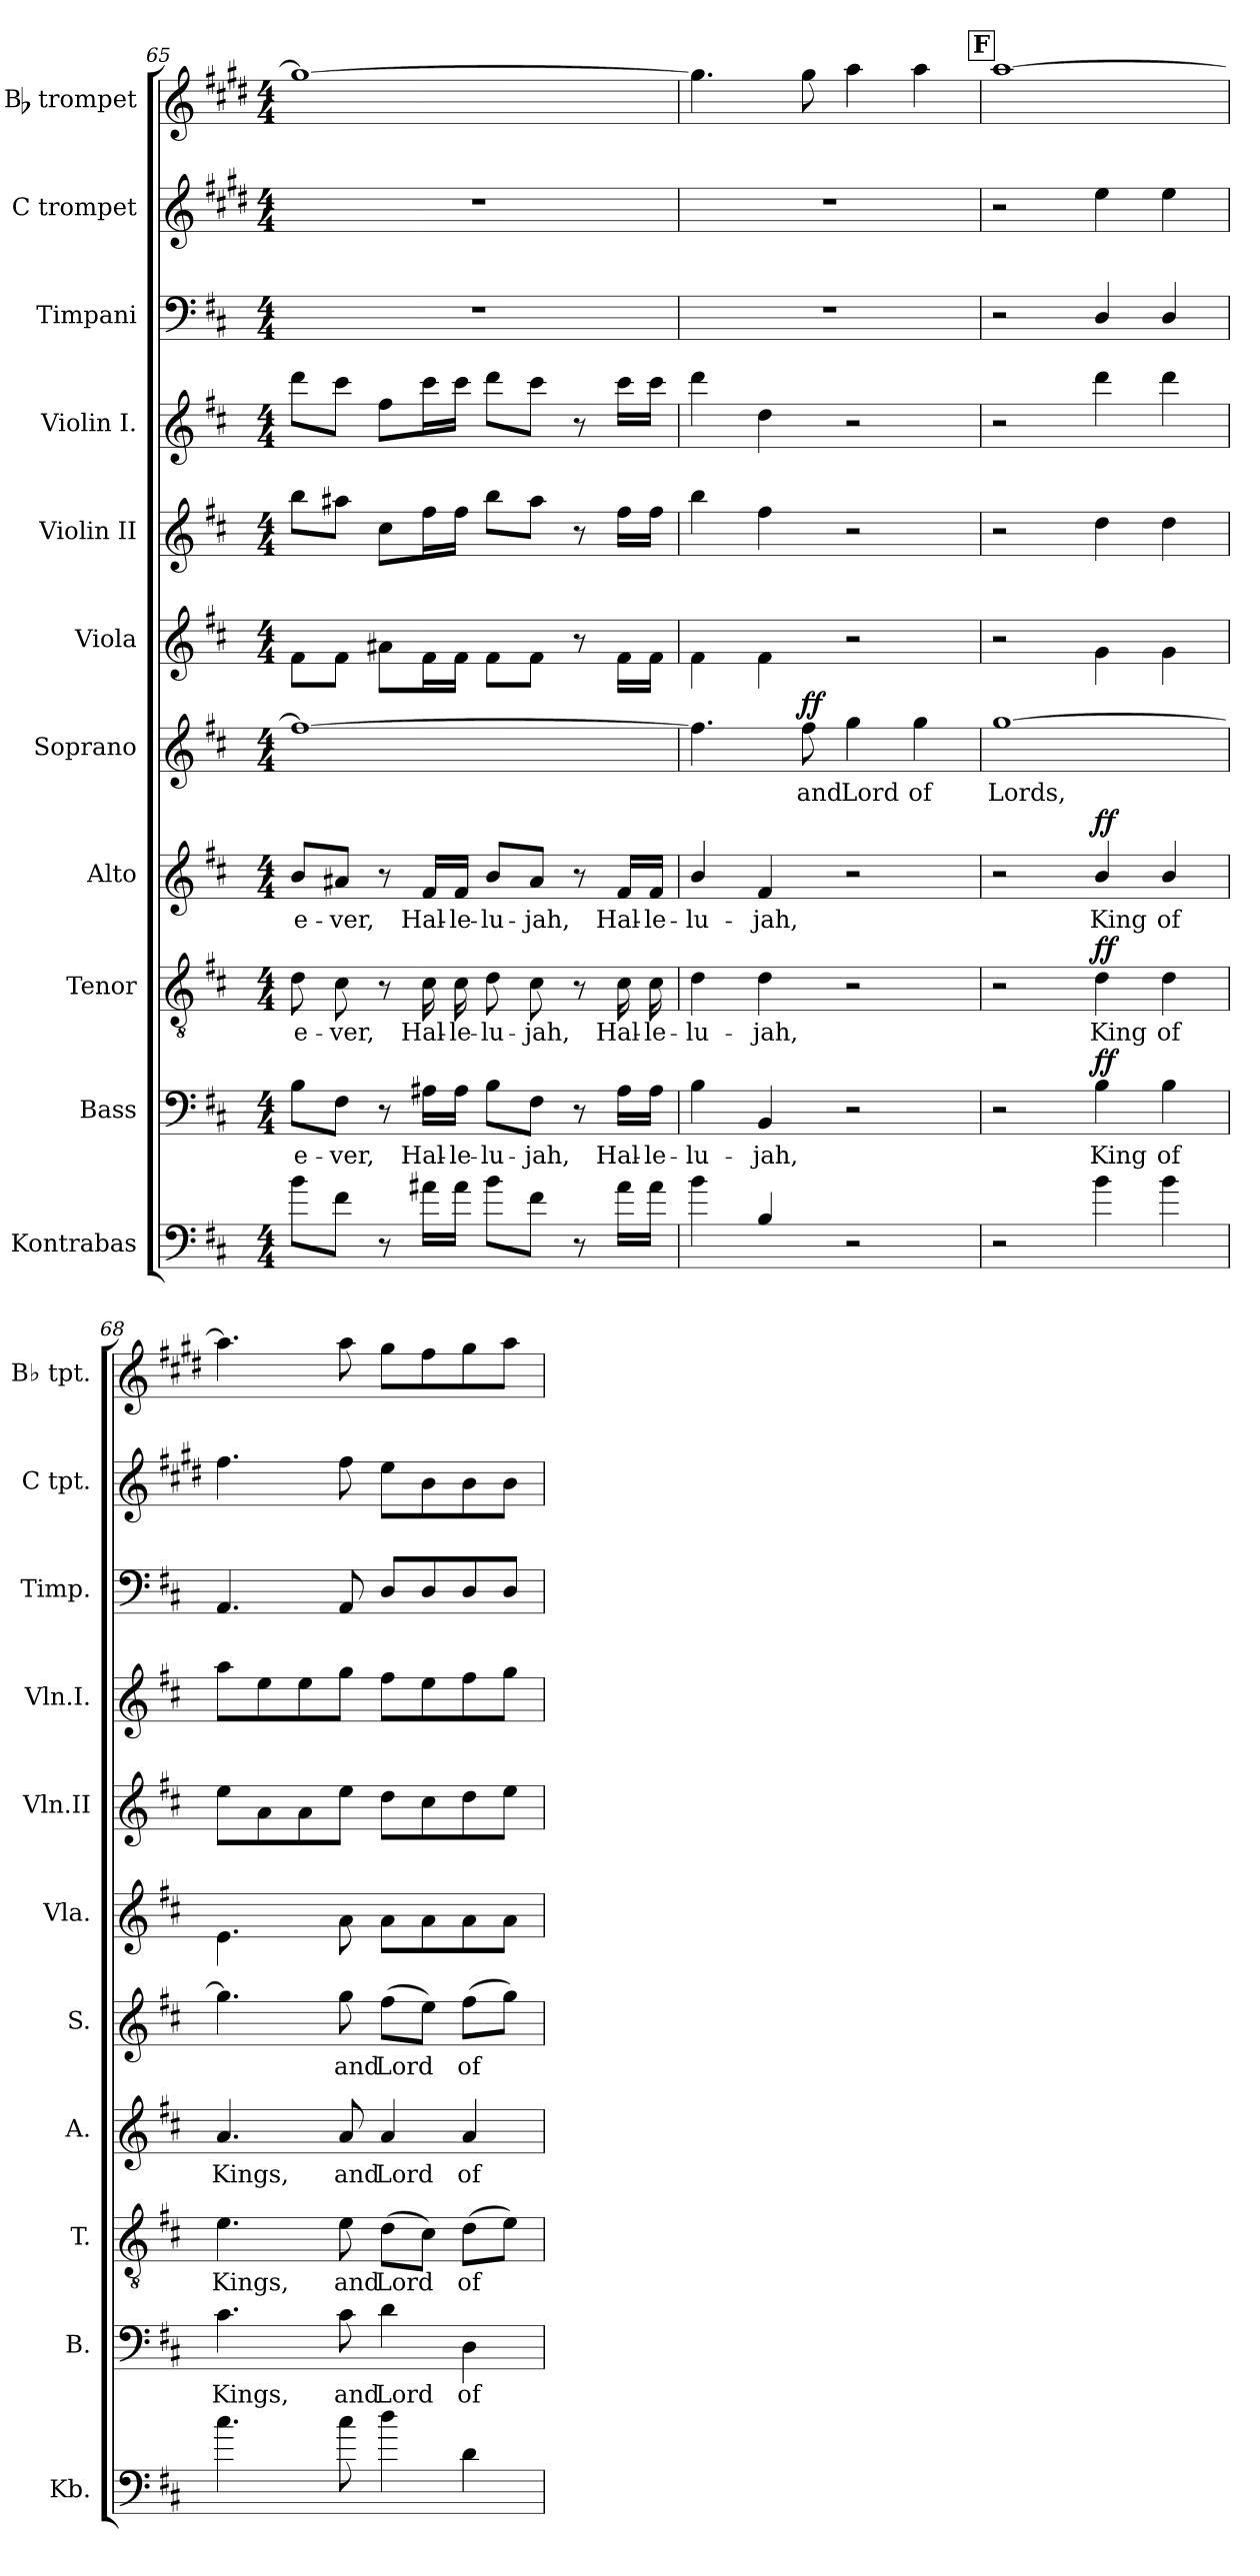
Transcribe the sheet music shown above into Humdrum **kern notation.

**kern	**kern	**text	**dynam	**kern	**text	**dynam	**kern	**text	**dynam	**kern	**text	**dynam	**kern	**kern	**kern	**kern	**kern	**kern
*part11	*part10	*part10	*part10	*part9	*part9	*part9	*part8	*part8	*part8	*part7	*part7	*part7	*part6	*part5	*part4	*part3	*part2	*part1
*staff11	*staff10	*staff10	*staff10	*staff9	*staff9	*staff9	*staff8	*staff8	*staff8	*staff7	*staff7	*staff7	*staff6	*staff5	*staff4	*staff3	*staff2	*staff1
*I"Kontrabas	*I"Bass	*	*	*I"Tenor	*	*	*I"Alto	*	*	*I"Soprano	*	*	*I"Viola	*I"Violin II	*I"Violin I.	*I"Timpani	*I"C trompet	*I"Bb trompet
*I'Kb.	*I'B.	*	*	*I'T.	*	*	*I'A.	*	*	*I'S.	*	*	*I'Vla.	*I'Vln.II	*I'Vln.I.	*I'Timp.	*I'C tpt.	*I'Bb tpt.
*clefF4	*clefF4	*	*	*clefGv2	*	*	*clefG2	*	*	*clefG2	*	*	*clefG2	*clefG2	*clefG2	*clefF4	*clefG2	*clefG2
*ITrd7c12	*	*	*	*	*	*	*	*	*	*	*	*	*	*	*	*	*ITrd1c2	*ITrd1c2
*k[f#c#]	*k[f#c#]	*	*	*k[f#c#]	*	*	*k[f#c#]	*	*	*k[f#c#]	*	*	*k[f#c#]	*k[f#c#]	*k[f#c#]	*k[f#c#]	*k[f#c#]	*k[f#c#]
*M4/4	*M4/4	*	*	*M4/4	*	*	*M4/4	*	*	*M4/4	*	*	*M4/4	*M4/4	*M4/4	*M4/4	*M4/4	*M4/4
=65	=65	=65	=65	=65	=65	=65	=65	=65	=65	=65	=65	=65	=65	=65	=65	=65	=65	=65
!	!	!LO:LY:b	!	!	!LO:LY:b	!	!	!LO:LY:b	!	!	!	!	!	!	!	!	!	!
8B\L	8B\L	e-	.	8d\	e-	.	8b/L	e-	.	1ff#_	.	.	8f#\L	8bb\L	8ddd\L	1r	1r	1ff#_
!	!	!LO:LY:b	!	!	!LO:LY:b	!	!	!LO:LY:b	!	!	!	!	!	!	!	!	!	!
8F#\J	8F#\J	-ver,	.	8c#\	-ver,	.	8a#X/J	-ver,	.	.	.	.	8f#\J	8aa#X\J	8ccc#\J	.	.	.
8r	8r	.	.	8r	.	.	8r	.	.	.	.	.	8a#X\L	8cc#\L	8ff#\L	.	.	.
!	!	!LO:LY:b	!	!	!LO:LY:b	!	!	!LO:LY:b	!	!	!	!	!	!	!	!	!	!
16A#X\LL	16A#X\LL	Hal-	.	16c#\	Hal-	.	16f#/LL	Hal-	.	.	.	.	16f#\L	16ff#\L	16ccc#\L	.	.	.
!	!	!LO:LY:b	!	!	!LO:LY:b	!	!	!LO:LY:b	!	!	!	!	!	!	!	!	!	!
16A#\JJ	16A#\JJ	-le-	.	16c#\	-le-	.	16f#/JJ	-le-	.	.	.	.	16f#\JJ	16ff#\JJ	16ccc#\JJ	.	.	.
!	!	!LO:LY:b	!	!	!LO:LY:b	!	!	!LO:LY:b	!	!	!	!	!	!	!	!	!	!
8B\L	8B\L	-lu-	.	8d\	-lu-	.	8b/L	-lu-	.	.	.	.	8f#\L	8bb\L	8ddd\L	.	.	.
!	!	!LO:LY:b	!	!	!LO:LY:b	!	!	!LO:LY:b	!	!	!	!	!	!	!	!	!	!
8F#\J	8F#\J	-jah,	.	8c#\	-jah,	.	8a#/J	-jah,	.	.	.	.	8f#\J	8aa#\J	8ccc#\J	.	.	.
8r	8r	.	.	8r	.	.	8r	.	.	.	.	.	8r	8r	8r	.	.	.
!	!	!LO:LY:b	!	!	!LO:LY:b	!	!	!LO:LY:b	!	!	!	!	!	!	!	!	!	!
16A#\LL	16A#\LL	Hal-	.	16c#\	Hal-	.	16f#/LL	Hal-	.	.	.	.	16f#\LL	16ff#\LL	16ccc#\LL	.	.	.
!	!	!LO:LY:b	!	!	!LO:LY:b	!	!	!LO:LY:b	!	!	!	!	!	!	!	!	!	!
16A#\JJ	16A#\JJ	-le-	.	16c#\	-le-	.	16f#/JJ	-le-	.	.	.	.	16f#\JJ	16ff#\JJ	16ccc#\JJ	.	.	.
!!LO:PB:g=z
=66	=66	=66	=66	=66	=66	=66	=66	=66	=66	=66	=66	=66	=66	=66	=66	=66	=66	=66
!	!	!LO:LY:b	!	!	!LO:LY:b	!	!	!LO:LY:b	!	!	!	!	!	!	!	!	!	!
4B\	4B\	-lu-	.	4d\	-lu-	.	4b/	-lu-	.	4.ff#\]	.	.	4f#\	4bb\	4ddd\	1r	1r	4.ff#\]
!	!	!LO:LY:b	!	!	!LO:LY:b	!	!	!LO:LY:b	!	!	!	!	!	!	!	!	!	!
4BB/	4BB/	-jah,	.	4d\	-jah,	.	4f#/	-jah,	.	.	.	.	4f#\	4ff#\	4dd\	.	.	.
!	!	!	!	!	!	!	!	!	!	!	!LO:LY:b	!LO:DY:b	!	!	!	!	!	!
.	.	.	.	.	.	.	.	.	.	8ff#\	and	ff	.	.	.	.	.	8ff#\
!	!	!	!	!	!	!	!	!	!	!	!LO:LY:b	!	!	!	!	!	!	!
2r	2r	.	.	2r	.	.	2r	.	.	4gg\	Lord	.	2r	2r	2r	.	.	4gg\
!	!	!	!	!	!	!	!	!	!	!	!LO:LY:b	!	!	!	!	!	!	!
.	.	.	.	.	.	.	.	.	.	4gg\	of	.	.	.	.	.	.	4gg\
!!LO:REH:place=s1:a:B:cj:fs=14:t=F
=67	=67	=67	=67	=67	=67	=67	=67	=67	=67	=67	=67	=67	=67	=67	=67	=67	=67	=67
!	!	!	!	!	!	!	!	!	!	!	!LO:LY:b	!	!	!	!	!	!	!
2r	2r	.	.	2r	.	.	2r	.	.	[1gg	Lords,	.	2r	2r	2r	2r	2r	[1gg
!	!	!LO:LY:b	!LO:DY:b	!	!LO:LY:b	!LO:DY:b	!	!LO:LY:b	!LO:DY:a	!	!	!	!	!	!	!	!	!
4B\	4B\	King	ff	4d\	King	ff	4b/	King	ff	.	.	.	4g\	4dd\	4ddd\	4D/	4dd\	.
!	!	!LO:LY:b	!	!	!LO:LY:b	!	!	!LO:LY:b	!	!	!	!	!	!	!	!	!	!
4B\	4B\	of	.	4d\	of	.	4b/	of	.	.	.	.	4g\	4dd\	4ddd\	4D/	4dd\	.
=68	=68	=68	=68	=68	=68	=68	=68	=68	=68	=68	=68	=68	=68	=68	=68	=68	=68	=68
!	!	!LO:LY:b	!	!	!LO:LY:b	!	!	!LO:LY:b	!	!	!	!	!	!	!	!	!	!
4.c#\	4.c#\	Kings,	.	4.e\	Kings,	.	4.a/	Kings,	.	4.gg\]	.	.	4.e\	8ee\L	8aa\L	4.AA/	4.ee\	4.gg\]
.	.	.	.	.	.	.	.	.	.	.	.	.	.	8a\	8ee\	.	.	.
.	.	.	.	.	.	.	.	.	.	.	.	.	.	8a\	8ee\	.	.	.
!	!	!LO:LY:b	!	!	!LO:LY:b	!	!	!LO:LY:b	!	!	!LO:LY:b	!	!	!	!	!	!	!
8c#\	8c#\	and	.	8e\	and	.	8a/	and	.	8gg\	and	.	8a\	8ee\J	8gg\J	8AA/	8ee\	8gg\
!	!	!LO:LY:b	!	!	!LO:LY:b	!	!	!LO:LY:b	!	!	!LO:LY:b	!	!	!	!	!	!	!
4d\	4d\	Lord	.	(8d\L	Lord	.	4a/	Lord	.	(8ff#\L	Lord	.	8a\L	8dd\L	8ff#\L	8D/L	8dd\L	8ff#\L
.	.	.	.	8c#\J)	.	.	.	.	.	8ee\J)	.	.	8a\	8cc#\	8ee\	8D/	8a\	8ee\
!	!	!LO:LY:b	!	!	!LO:LY:b	!	!	!LO:LY:b	!	!	!LO:LY:b	!	!	!	!	!	!	!
4D\	4D\	of	.	(8d\L	of	.	4a/	of	.	(8ff#\L	of	.	8a\	8dd\	8ff#\	8D/	8a\	8ff#\
.	.	.	.	8e\J)	.	.	.	.	.	8gg\J)	.	.	8a\J	8ee\J	8gg\J	8D/J	8a\J	8gg\J
=	=	=	=	=	=	=	=	=	=	=	=	=	=	=	=	=	=	=
*-	*-	*-	*-	*-	*-	*-	*-	*-	*-	*-	*-	*-	*-	*-	*-	*-	*-	*-
